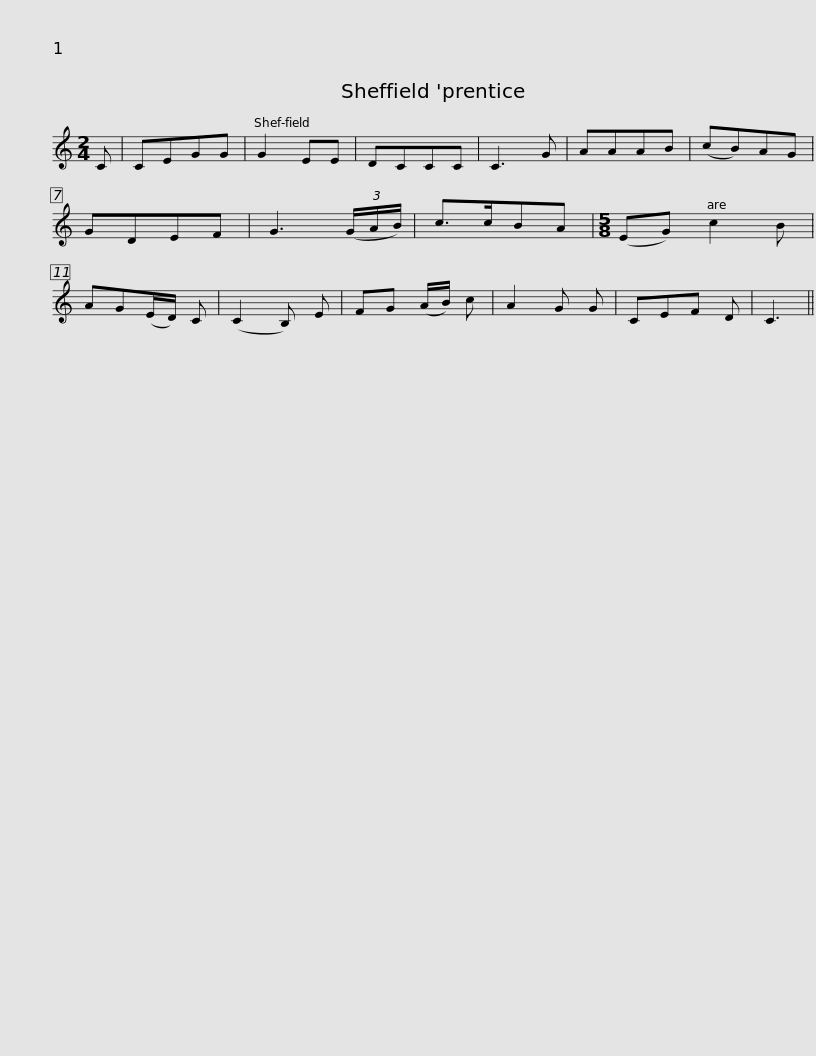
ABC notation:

X:1
L:1/8
M:2/4
I:linebreak $
K:C
V:1 treble
V:1
 C | CEGG | G2 EE | DCCC | C3 G | %5
 AAAB | (cB)AG | GDEF | G3 (3(G/A/B/) | c>cBA | %10
[M:5/8] (EG) c2 B |$ AG(E/D/) C | (C2 B,) E | FG (A/B/) c | A2 G G | %15
 CEF D | C3 || %17
